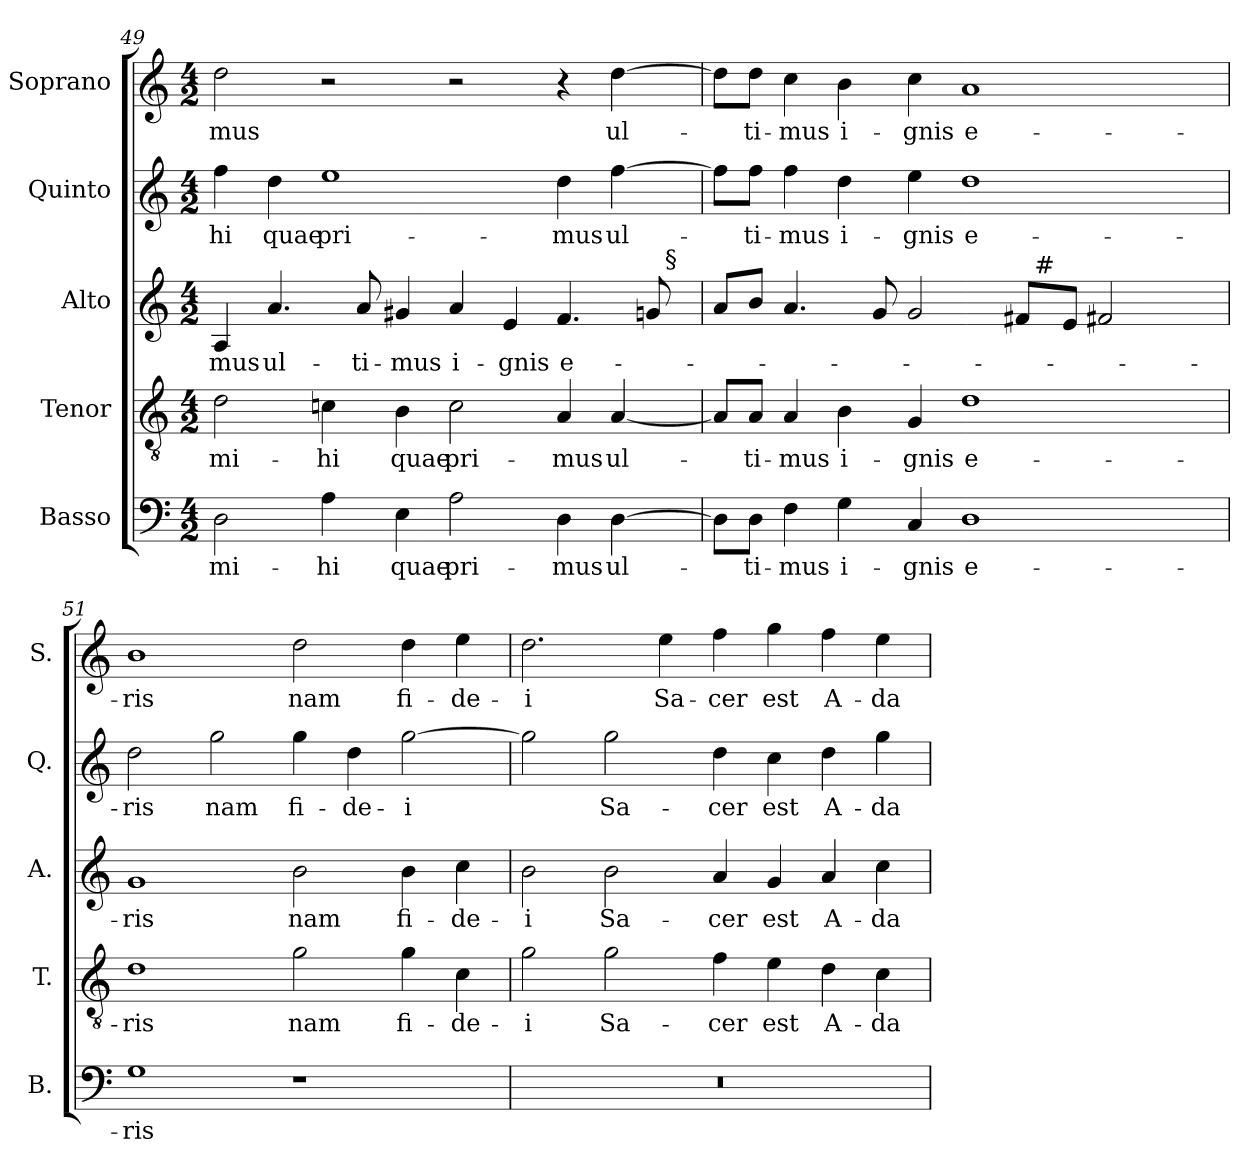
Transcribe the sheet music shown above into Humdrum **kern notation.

**kern	**text	**kern	**text	**kern	**text	**kern	**text	**kern	**text
*part5	*part5	*part4	*part4	*part3	*part3	*part2	*part2	*part1	*part1
*staff5	*staff5	*staff4	*staff4	*staff3	*staff3	*staff2	*staff2	*staff1	*staff1
*I"Basso	*	*I"Tenor	*	*I"Alto	*	*I"Quinto	*	*I"Soprano	*
*I'B.	*	*I'T.	*	*I'A.	*	*I'Q.	*	*I'S.	*
!!LO:LB:g=z
*clefF4	*	*clefGv2	*	*clefG2	*	*clefG2	*	*clefG2	*
*	*	*ITrd7c12	*	*	*	*	*	*	*
*k[]	*	*k[]	*	*k[]	*	*k[]	*	*k[]	*
*C:	*	*C:	*	*C:	*	*C:	*	*C:	*
*M4/2	*	*M4/2	*	*M4/2	*	*M4/2	*	*M4/2	*
=49	=49	=49	=49	=49	=49	=49	=49	=49	=49
!	!LO:LY:b:color=#000000	!	!	!	!	!	!	!	!
!	!	!	!LO:LY:b:color=#000000	!	!	!	!	!	!
!	!	!	!	!	!LO:LY:b:color=#000000	!	!	!	!
!	!	!	!	!	!	!	!LO:LY:b:color=#000000	!	!
!	!	!	!	!	!	!	!	!	!LO:LY:b:color=#000000
*	*	*	*	*^	*	*	*	*	*
2Di\	mi-	2Di\	mi-	4Ai/	1ryy	-mus	4ffi\	-hi	2ddi\	-mus
!	!	!	!	!	!	!LO:LY:b:color=#000000	!	!	!	!
!	!	!	!	!	!	!	!	!LO:LY:b:color=#000000	!	!
.	.	.	.	4.ai/	.	ul-	4ddi\	quae	.	.
!	!LO:LY:b:color=#000000	!	!	!	!	!	!	!	!	!
!	!	!	!LO:LY:b:color=#000000	!	!	!	!	!	!	!
!	!	!	!	!	!	!	!	!LO:LY:b:color=#000000	!	!
4Ai\	-hi	4Cni\	-hi	.	.	.	1eei	pri-	2r	.
!	!	!	!	!	!	!LO:LY:b:color=#000000	!	!	!	!
.	.	.	.	8ai/	.	-ti-	.	.	.	.
!	!LO:LY:b:color=#000000	!	!	!	!	!	!	!	!	!
!	!	!	!LO:LY:b:color=#000000	!	!	!	!	!	!	!
!	!	!	!	!	!	!LO:LY:b:color=#000000	!	!	!	!
4Ei\	quae	4BBi\	quae	4g#Xi/	.	-mus	.	.	.	.
!	!LO:LY:b:color=#000000	!	!	!	!	!	!	!	!	!
!	!	!	!LO:LY:b:color=#000000	!	!	!	!	!	!	!
!	!	!	!	!	!	!LO:LY:b:color=#000000	!	!	!	!
2Ai\	pri-	2Ci\	pri-	4ai/	2ryy	i-	.	.	2r	.
!	!	!	!	!	!	!LO:LY:b:color=#000000	!	!	!	!
.	.	.	.	4ei/	.	-gnis	.	.	.	.
!	!LO:LY:b:color=#000000	!	!	!	!	!	!	!	!	!
!	!	!	!LO:LY:b:color=#000000	!	!	!	!	!	!	!
!	!	!	!	!	!	!LO:LY:b:color=#000000	!	!	!	!
!	!	!	!	!	!	!	!	!LO:LY:b:color=#000000	!	!
4Di\	-mus	4AAi/	-mus	4.fi/	4ryy	e-	4ddi\	-mus	4r	.
!	!LO:LY:b:color=#000000	!	!	!	!	!	!	!	!	!
!	!	!	!LO:LY:b:color=#000000	!	!	!	!	!	!	!
!	!	!	!	!	!	!	!	!LO:LY:b:color=#000000	!	!
!	!	!	!	!	!	!	!	!	!	!LO:LY:b:color=#000000
[4Di\	ul-	[4AAi/	ul-	.	8ryy	.	[4ffi\	ul-	[4ddi\	ul-
.	.	.	.	8gi/	32ryy	.	.	.	.	.
.	.	.	.	.	256ryy	.	.	.	.	.
!	!	!	!	!	!LO:TX:a:t=§	!	!	!	!	!
.	.	.	.	.	16ryy	.	.	.	.	.
.	.	.	.	.	64..ryy	.	.	.	.	.
=50	=50	=50	=50	=50	=50	=50	=50	=50	=50	=50
8Di\L]	.	8AAi/L]	.	8ai/L	1ryy	.	8ffi\L]	.	8ddi\L]	.
!	!LO:LY:b:color=#000000	!	!	!	!	!	!	!	!	!
!	!	!	!LO:LY:b:color=#000000	!	!	!	!	!	!	!
!	!	!	!	!	!	!	!	!LO:LY:b:color=#000000	!	!
!	!	!	!	!	!	!	!	!	!	!LO:LY:b:color=#000000
8Di\J	-ti-	8AAi/J	-ti-	8bi/J	.	.	8ffi\J	-ti-	8ddi\J	-ti-
!	!LO:LY:b:color=#000000	!	!	!	!	!	!	!	!	!
!	!	!	!LO:LY:b:color=#000000	!	!	!	!	!	!	!
!	!	!	!	!	!	!	!	!LO:LY:b:color=#000000	!	!
!	!	!	!	!	!	!	!	!	!	!LO:LY:b:color=#000000
4Fi\	-mus	4AAi/	-mus	4.ai/	.	.	4ffi\	-mus	4cci\	-mus
!	!LO:LY:b:color=#000000	!	!	!	!	!	!	!	!	!
!	!	!	!LO:LY:b:color=#000000	!	!	!	!	!	!	!
!	!	!	!	!	!	!	!	!LO:LY:b:color=#000000	!	!
!	!	!	!	!	!	!	!	!	!	!LO:LY:b:color=#000000
4Gi\	i-	4BBi\	i-	.	.	.	4ddi\	i-	4bi\	i-
.	.	.	.	8gi/	.	.	.	.	.	.
!	!LO:LY:b:color=#000000	!	!	!	!	!	!	!	!	!
!	!	!	!LO:LY:b:color=#000000	!	!	!	!	!	!	!
!	!	!	!	!	!	!	!	!LO:LY:b:color=#000000	!	!
!	!	!	!	!	!	!	!	!	!	!LO:LY:b:color=#000000
4Ci/	-gnis	4GGi/	-gnis	2gi/	.	.	4eei\	-gnis	4cci\	-gnis
!	!LO:LY:b:color=#000000	!	!	!	!	!	!	!	!	!
!	!	!	!LO:LY:b:color=#000000	!	!	!	!	!	!	!
!	!	!	!	!	!	!	!	!LO:LY:b:color=#000000	!	!
!	!	!	!	!	!	!	!	!	!	!LO:LY:b:color=#000000
1Di	e-	1Di	e-	.	4ryy	.	1ddi	e-	1ai	e-
.	.	.	.	8f#i/L	32ryy	.	.	.	.	.
.	.	.	.	.	256ryy	.	.	.	.	.
!	!	!	!	!	!LO:TX:a:t=#	!	!	!	!	!
.	.	.	.	.	2ryy	.	.	.	.	.
.	.	.	.	8ei/J	.	.	.	.	.	.
.	.	.	.	2f#Xi/	.	.	.	.	.	.
.	.	.	.	.	8ryy	.	.	.	.	.
.	.	.	.	.	16ryy	.	.	.	.	.
.	.	.	.	.	64..ryy	.	.	.	.	.
*	*	*	*	*v	*v	*	*	*	*	*
=51	=51	=51	=51	=51	=51	=51	=51	=51	=51
*	*	*	*	*^	*	*	*	*	*
!	!LO:LY:b:color=#000000	!	!	!	!	!	!	!	!	!
*	*	*	*	*v	*v	*	*	*	*	*
*	*	*	*	*^	*	*	*	*	*
!	!	!	!LO:LY:b:color=#000000	!	!	!	!	!	!	!
*	*	*	*	*v	*v	*	*	*	*	*
*	*	*	*	*^	*	*	*	*	*
!	!	!	!	!	!	!LO:LY:b:color=#000000	!	!	!	!
*	*	*	*	*v	*v	*	*	*	*	*
*	*	*	*	*^	*	*	*	*	*
!	!	!	!	!	!	!	!	!LO:LY:b:color=#000000	!	!
*	*	*	*	*v	*v	*	*	*	*	*
*	*	*	*	*^	*	*	*	*	*
!	!	!	!	!	!	!	!	!	!	!LO:LY:b:color=#000000
*	*	*	*	*v	*v	*	*	*	*	*
1Gi	-ris	1Di	-ris	1gi	-ris	2ddi\	-ris	1bi	-ris
!	!	!	!	!	!	!	!LO:LY:b:color=#000000	!	!
.	.	.	.	.	.	2ggi\	nam	.	.
!	!	!	!LO:LY:b:color=#000000	!	!	!	!	!	!
!	!	!	!	!	!LO:LY:b:color=#000000	!	!	!	!
!	!	!	!	!	!	!	!LO:LY:b:color=#000000	!	!
!	!	!	!	!	!	!	!	!	!LO:LY:b:color=#000000
1r	.	2Gi\	nam	2bi\	nam	4ggi\	fi-	2ddi\	nam
!	!	!	!	!	!	!	!LO:LY:b:color=#000000	!	!
.	.	.	.	.	.	4ddi\	-de-	.	.
!	!	!	!LO:LY:b:color=#000000	!	!	!	!	!	!
!	!	!	!	!	!LO:LY:b:color=#000000	!	!	!	!
!	!	!	!	!	!	!	!LO:LY:b:color=#000000	!	!
!	!	!	!	!	!	!	!	!	!LO:LY:b:color=#000000
.	.	4Gi\	fi-	4bi\	fi-	[2ggi\	-i	4ddi\	fi-
!	!	!	!LO:LY:b:color=#000000	!	!	!	!	!	!
!	!	!	!	!	!LO:LY:b:color=#000000	!	!	!	!
!	!	!	!	!	!	!	!	!	!LO:LY:b:color=#000000
.	.	4Ci\	-de-	4cci\	-de-	.	.	4eei\	-de-
=52	=52	=52	=52	=52	=52	=52	=52	=52	=52
!LO:N:vis=1	!	!	!	!	!	!	!	!	!
!	!	!	!LO:LY:b:color=#000000	!	!	!	!	!	!
!	!	!	!	!	!LO:LY:b:color=#000000	!	!	!	!
!	!	!	!	!	!	!	!	!	!LO:LY:b:color=#000000
0r	.	2Gi\	-i	2bi\	-i	2ggi\]	.	2.ddi\	-i
!	!	!	!LO:LY:b:color=#000000	!	!	!	!	!	!
!	!	!	!	!	!LO:LY:b:color=#000000	!	!	!	!
!	!	!	!	!	!	!	!LO:LY:b:color=#000000	!	!
.	.	2Gi\	Sa-	2bi\	Sa-	2ggi\	Sa-	.	.
!	!	!	!	!	!	!	!	!	!LO:LY:b:color=#000000
.	.	.	.	.	.	.	.	4eei\	Sa-
!	!	!	!LO:LY:b:color=#000000	!	!	!	!	!	!
!	!	!	!	!	!LO:LY:b:color=#000000	!	!	!	!
!	!	!	!	!	!	!	!LO:LY:b:color=#000000	!	!
!	!	!	!	!	!	!	!	!	!LO:LY:b:color=#000000
.	.	4Fi\	-cer	4ai/	-cer	4ddi\	-cer	4ffi\	-cer
!	!	!	!LO:LY:b:color=#000000	!	!	!	!	!	!
!	!	!	!	!	!LO:LY:b:color=#000000	!	!	!	!
!	!	!	!	!	!	!	!LO:LY:b:color=#000000	!	!
!	!	!	!	!	!	!	!	!	!LO:LY:b:color=#000000
.	.	4Ei\	est	4gi/	est	4cci\	est	4ggi\	est
!	!	!	!LO:LY:b:color=#000000	!	!	!	!	!	!
!	!	!	!	!	!LO:LY:b:color=#000000	!	!	!	!
!	!	!	!	!	!	!	!LO:LY:b:color=#000000	!	!
!	!	!	!	!	!	!	!	!	!LO:LY:b:color=#000000
.	.	4Di\	A-	4ai/	A-	4ddi\	A-	4ffi\	A-
!	!	!	!LO:LY:b:color=#000000	!	!	!	!	!	!
!	!	!	!	!	!LO:LY:b:color=#000000	!	!	!	!
!	!	!	!	!	!	!	!LO:LY:b:color=#000000	!	!
!	!	!	!	!	!	!	!	!	!LO:LY:b:color=#000000
.	.	4Ci\	-da-	4cci\	-da-	4ggi\	-da-	4eei\	-da-
=	=	=	=	=	=	=	=	=	=
*-	*-	*-	*-	*-	*-	*-	*-	*-	*-
